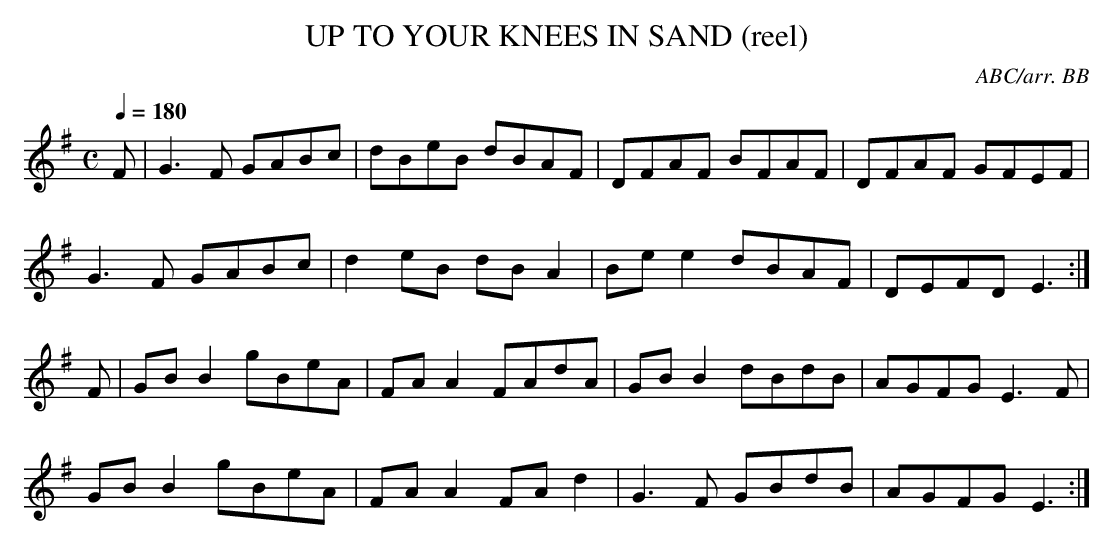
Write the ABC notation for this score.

X:1
T:UP TO YOUR KNEES IN SAND (reel)
C:ABC/arr. BB
L:1/8
Q:1/4=180
M:C
K:Em
F|G3F GABc|dBeB dBAF|DFAF BFAF|DFAF GFEF|
G3F GABc|d2eB dBA2|Bee2 dBAF|DEFD E3:|
F|GBB2 gBeA|FAA2 FAdA|GBB2 dBdB|AGFG E3F|
GBB2 gBeA|FAA2 FAd2|G3F GBdB|AGFG E3:|
